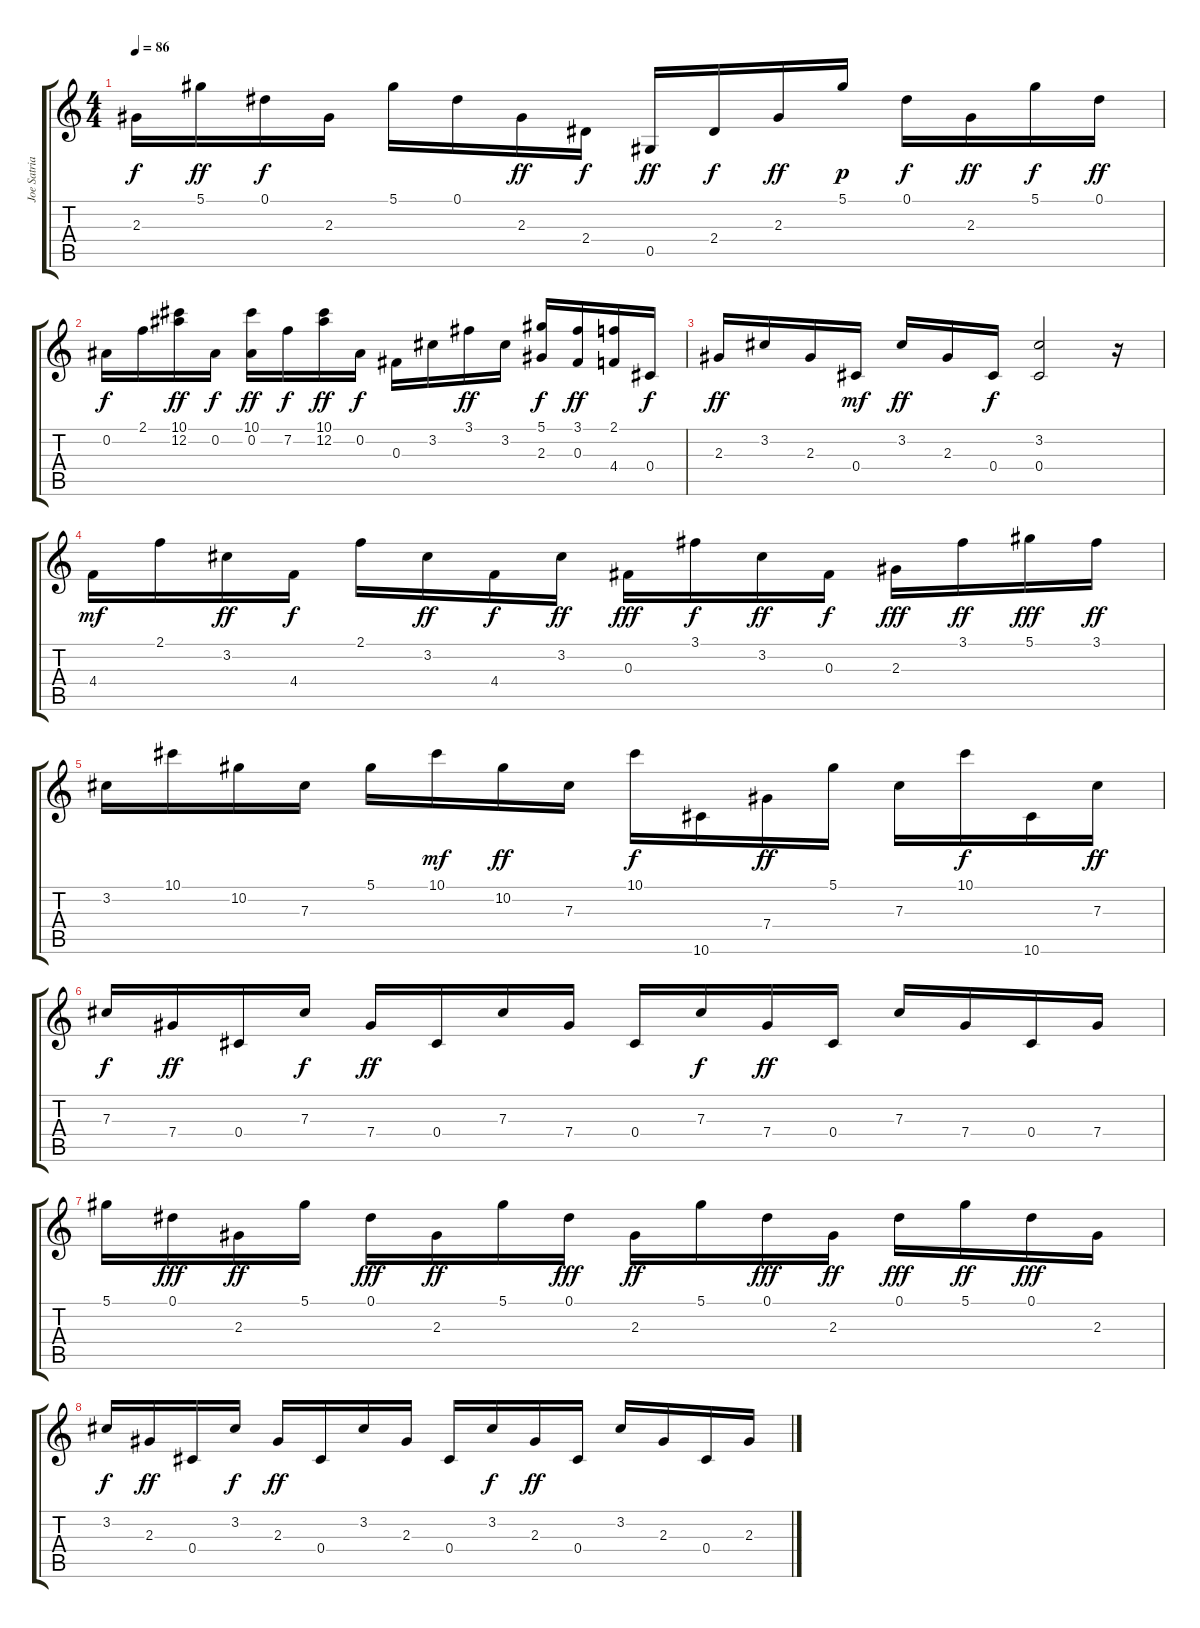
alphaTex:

\track ("Joe Satriani" "Joe Satria") {instrument banjo}
\staff {score tabs}
\tuning (Eb4 Bb3 Gb3 Db3 Ab2 Eb2) {hide}
\displaytranspose 12
\ts (4 4)
\tempo 86
\clef g2
\ks c
2.3.16{dy f} 5.1.16{dy ff} 0.1.16{dy f} 2.3.16 5.1.16 0.1.16 2.3.16{dy ff} 2.4.16{dy f} 0.5.16{dy ff} 2.4.16{dy f} 2.3.16{dy ff} 5.1.16{dy p} 0.1.16{dy f} 2.3.16{dy ff} 5.1.16{dy f} 0.1.16{dy ff} |
0.2.16{dy f} 2.1.16 (10.1 12.2).16{dy ff} 0.2.16{dy f} (10.1 0.2).16{dy ff} 7.2.16{dy f} (10.1 12.2).16{dy ff} 0.2.16{dy f} 0.3.16 3.2.16 3.1.16{dy ff} 3.2.16 (5.1 2.3).16{dy f} (3.1 0.3).16{dy ff} (2.1 4.4).16 0.4.16{dy f} |
2.3.16{dy ff} 3.2.16 2.3.16 0.4.16{dy mf} 3.2.16{dy ff} 2.3.16 0.4.16{dy f} (3.2 0.4).2 r.16 |
4.4.16{dy mf} 2.1.16 3.2.16{dy ff} 4.4.16{dy f} 2.1.16 3.2.16{dy ff} 4.4.16{dy f} 3.2.16{dy ff} 0.3.16{dy fff} 3.1.16{dy f} 3.2.16{dy ff} 0.3.16{dy f} 2.3.16{dy fff} 3.1.16{dy ff} 5.1.16{dy fff} 3.1.16{dy ff} |
3.2.16 10.1.16 10.2.16 7.3.16 5.1.16 10.1.16{dy mf} 10.2.16{dy ff} 7.3.16 10.1.16{dy f} 10.6.16 7.4.16{dy ff} 5.1.16 7.3.16 10.1.16{dy f} 10.6.16 7.3.16{dy ff} |
7.3.16{dy f} 7.4.16{dy ff} 0.4.16 7.3.16{dy f} 7.4.16{dy ff} 0.4.16 7.3.16 7.4.16 0.4.16 7.3.16{dy f} 7.4.16{dy ff} 0.4.16 7.3.16 7.4.16 0.4.16 7.4.16 |
5.1.16 0.1.16{dy fff} 2.3.16{dy ff} 5.1.16 0.1.16{dy fff} 2.3.16{dy ff} 5.1.16 0.1.16{dy fff} 2.3.16{dy ff} 5.1.16 0.1.16{dy fff} 2.3.16{dy ff} 0.1.16{dy fff} 5.1.16{dy ff} 0.1.16{dy fff} 2.3.16 |
3.2.16{dy f} 2.3.16{dy ff} 0.4.16 3.2.16{dy f} 2.3.16{dy ff} 0.4.16 3.2.16 2.3.16 0.4.16 3.2.16{dy f} 2.3.16{dy ff} 0.4.16 3.2.16 2.3.16 0.4.16 2.3.16
